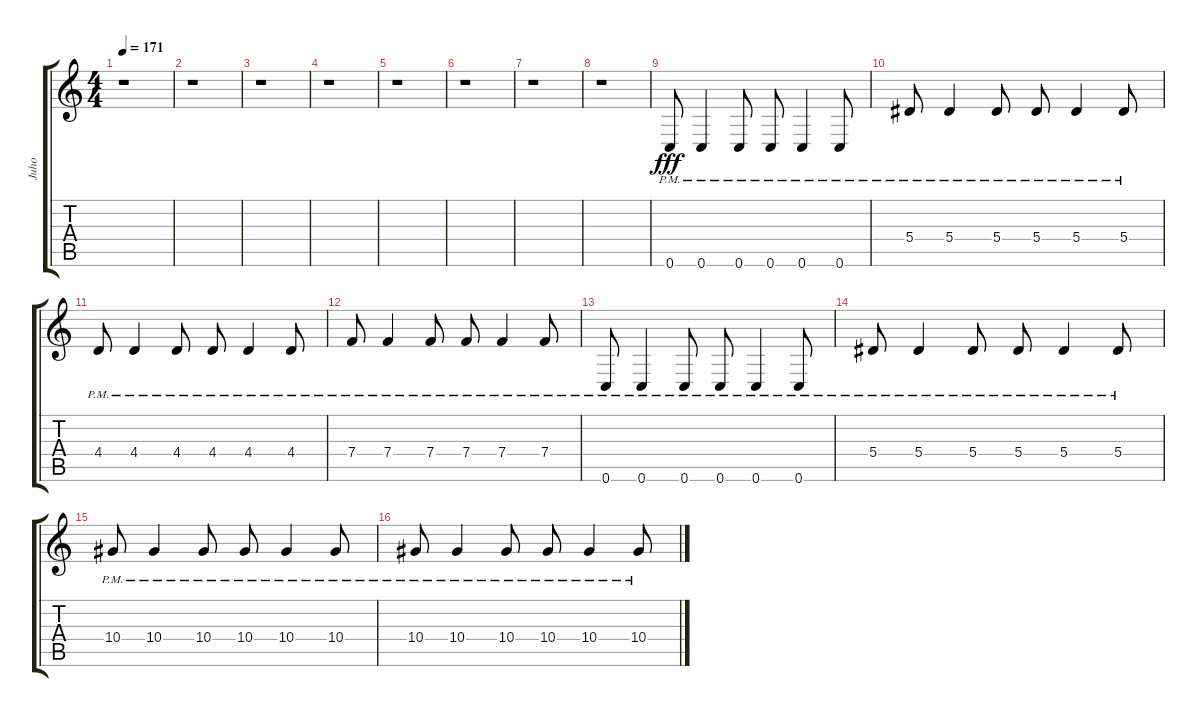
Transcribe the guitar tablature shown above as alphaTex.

\track ("Juho" "Juho") {instrument distortionguitar}
\staff {score tabs}
\tuning (C4 G3 Eb3 Bb2 F2 C2) {hide}
\ts (4 4)
\tempo 171
\clef g2
\ks c
r.1{dy f} |
r.1 |
r.1 |
r.1 |
r.1 |
r.1 |
r.1 |
r.1 |
0.6{pm}.8{dy fff} 0.6{pm}.4 0.6{pm}.8 0.6{pm}.8 0.6{pm}.4 0.6{pm}.8 |
5.4{pm}.8 5.4{pm}.4 5.4{pm}.8 5.4{pm}.8 5.4{pm}.4 5.4{pm}.8 |
4.4{pm}.8 4.4{pm}.4 4.4{pm}.8 4.4{pm}.8 4.4{pm}.4 4.4{pm}.8 |
7.4{pm}.8 7.4{pm}.4 7.4{pm}.8 7.4{pm}.8 7.4{pm}.4 7.4{pm}.8 |
0.6{pm}.8 0.6{pm}.4 0.6{pm}.8 0.6{pm}.8 0.6{pm}.4 0.6{pm}.8 |
5.4{pm}.8 5.4{pm}.4 5.4{pm}.8 5.4{pm}.8 5.4{pm}.4 5.4{pm}.8 |
10.4{pm}.8 10.4{pm}.4 10.4{pm}.8 10.4{pm}.8 10.4{pm}.4 10.4{pm}.8 |
10.4{pm}.8 10.4{pm}.4 10.4{pm}.8 10.4{pm}.8 10.4{pm}.4 10.4{pm}.8
